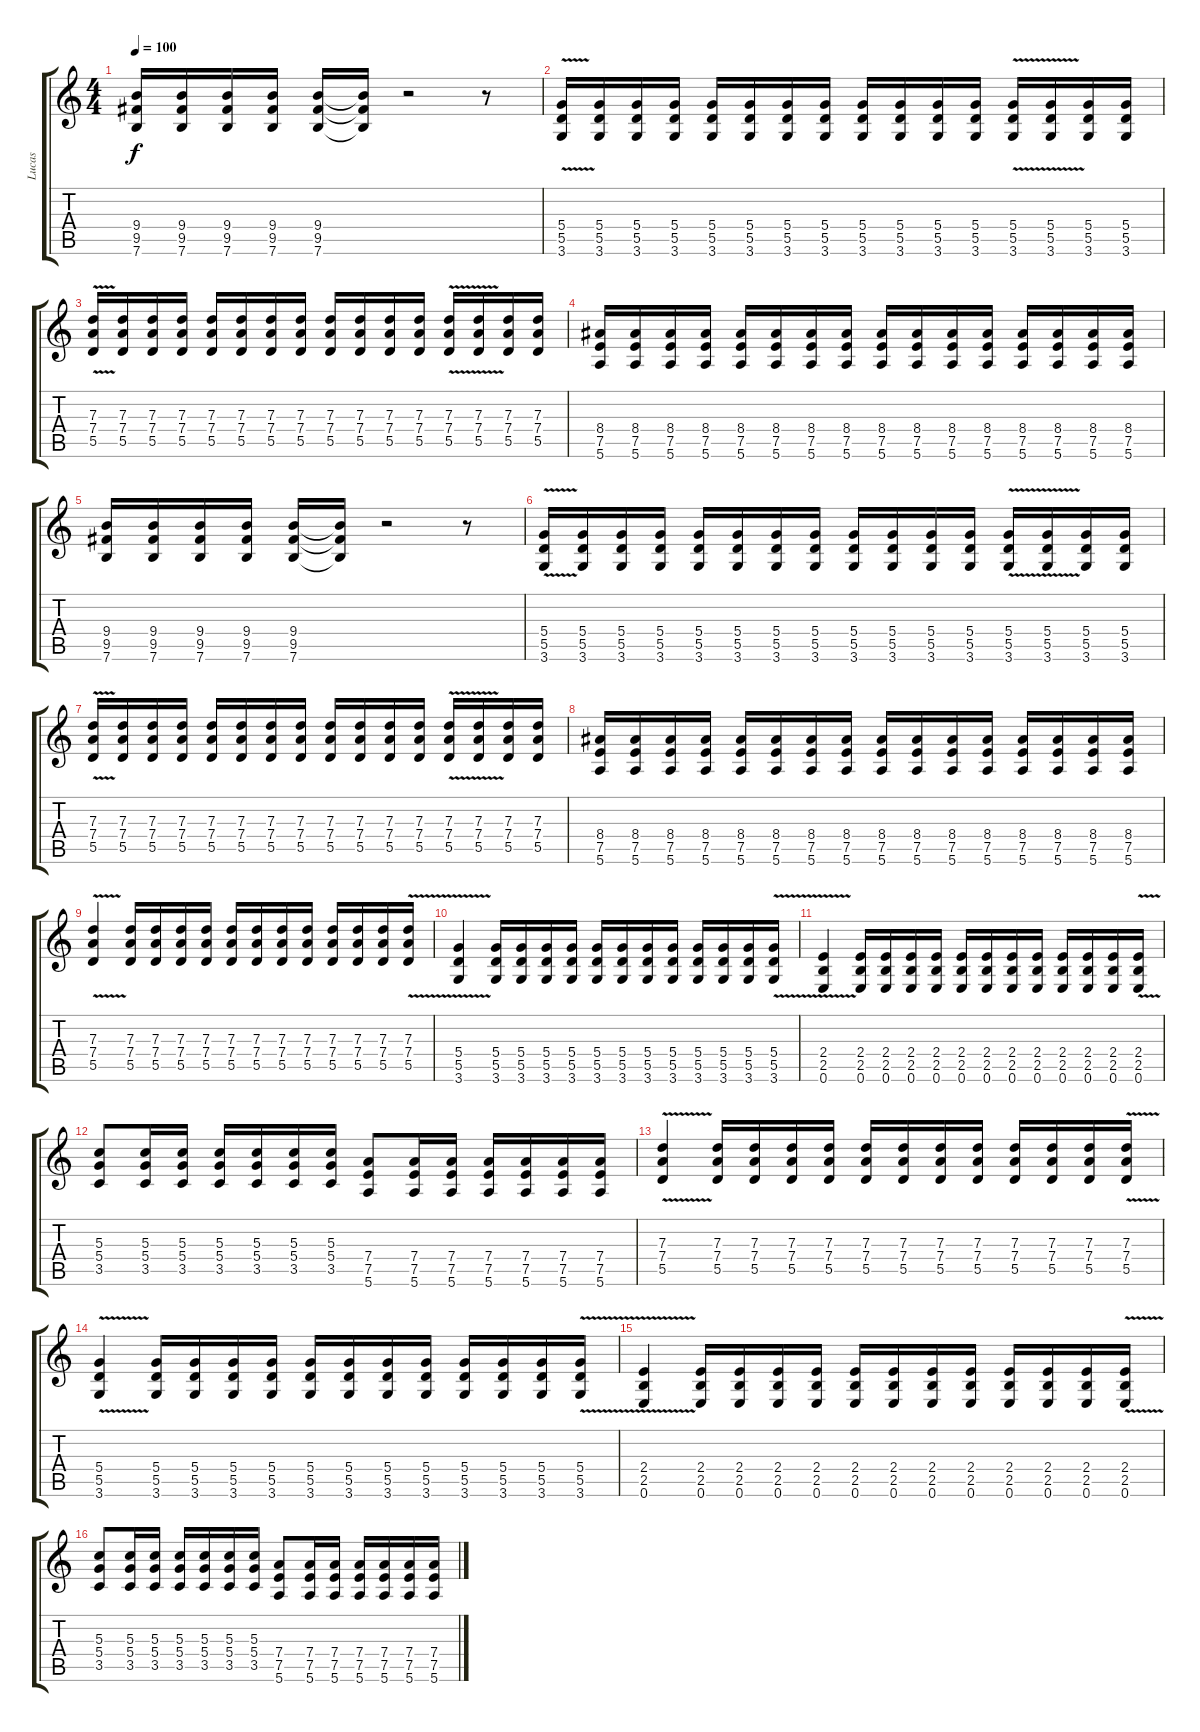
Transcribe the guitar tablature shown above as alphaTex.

\track ("Lucas" "Lucas") {instrument distortionguitar}
\staff {score tabs}
\tuning (E4 B3 G3 D3 A2 E2) {hide}
\ts (4 4)
\tempo 100
\clef g2
\ks c
(9.4 9.5 7.6).16{dy f} (9.4 9.5 7.6).16 (9.4 9.5 7.6).16 (9.4 9.5 7.6).16 (9.4 9.5 7.6).16 (9.4{t} 9.5{t} 7.6{t}).16 r.2 r.8 |
(5.4 5.5{v} 3.6).16 (5.4 5.5 3.6).16 (5.4 5.5 3.6).16 (5.4 5.5 3.6).16 (5.4 5.5 3.6).16 (5.4 5.5 3.6).16 (5.4 5.5 3.6).16 (5.4 5.5 3.6).16 (5.4 5.5 3.6).16 (5.4 5.5 3.6).16 (5.4 5.5 3.6).16 (5.4 5.5 3.6).16 (5.4{v} 5.5 3.6).16 (5.4 5.5{v} 3.6).16 (5.4 5.5 3.6).16 (5.4 5.5 3.6).16 |
(7.3 7.4 5.5{v}).16 (7.3 7.4 5.5).16 (7.3 7.4 5.5).16 (7.3 7.4 5.5).16 (7.3 7.4 5.5).16 (7.3 7.4 5.5).16 (7.3 7.4 5.5).16 (7.3 7.4 5.5).16 (7.3 7.4 5.5).16 (7.3 7.4 5.5).16 (7.3 7.4 5.5).16 (7.3 7.4 5.5).16 (7.3{v} 7.4 5.5).16 (7.3 7.4 5.5{v}).16 (7.3 7.4 5.5).16 (7.3 7.4 5.5).16 |
(8.4 7.5 5.6).16 (8.4 7.5 5.6).16 (8.4 7.5 5.6).16 (8.4 7.5 5.6).16 (8.4 7.5 5.6).16 (8.4 7.5 5.6).16 (8.4 7.5 5.6).16 (8.4 7.5 5.6).16 (8.4 7.5 5.6).16 (8.4 7.5 5.6).16 (8.4 7.5 5.6).16 (8.4 7.5 5.6).16 (8.4 7.5 5.6).16 (8.4 7.5 5.6).16 (8.4 7.5 5.6).16 (8.4 7.5 5.6).16 |
(9.4 9.5 7.6).16 (9.4 9.5 7.6).16 (9.4 9.5 7.6).16 (9.4 9.5 7.6).16 (9.4 9.5 7.6).16 (9.4{t} 9.5{t} 7.6{t}).16 r.2 r.8 |
(5.4 5.5{v} 3.6).16 (5.4 5.5 3.6).16 (5.4 5.5 3.6).16 (5.4 5.5 3.6).16 (5.4 5.5 3.6).16 (5.4 5.5 3.6).16 (5.4 5.5 3.6).16 (5.4 5.5 3.6).16 (5.4 5.5 3.6).16 (5.4 5.5 3.6).16 (5.4 5.5 3.6).16 (5.4 5.5 3.6).16 (5.4{v} 5.5 3.6).16 (5.4 5.5{v} 3.6).16 (5.4 5.5 3.6).16 (5.4 5.5 3.6).16 |
(7.3 7.4 5.5{v}).16 (7.3 7.4 5.5).16 (7.3 7.4 5.5).16 (7.3 7.4 5.5).16 (7.3 7.4 5.5).16 (7.3 7.4 5.5).16 (7.3 7.4 5.5).16 (7.3 7.4 5.5).16 (7.3 7.4 5.5).16 (7.3 7.4 5.5).16 (7.3 7.4 5.5).16 (7.3 7.4 5.5).16 (7.3{v} 7.4 5.5).16 (7.3 7.4 5.5{v}).16 (7.3 7.4 5.5).16 (7.3 7.4 5.5).16 |
(8.4 7.5 5.6).16 (8.4 7.5 5.6).16 (8.4 7.5 5.6).16 (8.4 7.5 5.6).16 (8.4 7.5 5.6).16 (8.4 7.5 5.6).16 (8.4 7.5 5.6).16 (8.4 7.5 5.6).16 (8.4 7.5 5.6).16 (8.4 7.5 5.6).16 (8.4 7.5 5.6).16 (8.4 7.5 5.6).16 (8.4 7.5 5.6).16 (8.4 7.5 5.6).16 (8.4 7.5 5.6).16 (8.4 7.5 5.6).16 |
(7.3 7.4 5.5{v}).4 (7.3 7.4 5.5).16 (7.3 7.4 5.5).16 (7.3 7.4 5.5).16 (7.3 7.4 5.5).16 (7.3 7.4 5.5).16 (7.3 7.4 5.5).16 (7.3 7.4 5.5).16 (7.3 7.4 5.5).16 (7.3 7.4 5.5).16 (7.3 7.4 5.5).16 (7.3 7.4 5.5).16 (7.3{v} 7.4 5.5).16 |
(5.4 5.5{v} 3.6).4 (5.4 5.5 3.6).16 (5.4 5.5 3.6).16 (5.4 5.5 3.6).16 (5.4 5.5 3.6).16 (5.4 5.5 3.6).16 (5.4 5.5 3.6).16 (5.4 5.5 3.6).16 (5.4 5.5 3.6).16 (5.4 5.5 3.6).16 (5.4 5.5 3.6).16 (5.4 5.5 3.6).16 (5.4{v} 5.5 3.6).16 |
(2.4 2.5{v} 0.6).4 (2.4 2.5 0.6).16 (2.4 2.5 0.6).16 (2.4 2.5 0.6).16 (2.4 2.5 0.6).16 (2.4 2.5 0.6).16 (2.4 2.5 0.6).16 (2.4 2.5 0.6).16 (2.4 2.5 0.6).16 (2.4 2.5 0.6).16 (2.4 2.5 0.6).16 (2.4 2.5 0.6).16 (2.4{v} 2.5 0.6).16 |
(5.3 5.4 3.5).8 (5.3 5.4 3.5).16 (5.3 5.4 3.5).16 (5.3 5.4 3.5).16 (5.3 5.4 3.5).16 (5.3 5.4 3.5).16 (5.3 5.4 3.5).16 (7.4 7.5 5.6).8 (7.4 7.5 5.6).16 (7.4 7.5 5.6).16 (7.4 7.5 5.6).16 (7.4 7.5 5.6).16 (7.4 7.5 5.6).16 (7.4 7.5 5.6).16 |
(7.3 7.4 5.5{v}).4 (7.3 7.4 5.5).16 (7.3 7.4 5.5).16 (7.3 7.4 5.5).16 (7.3 7.4 5.5).16 (7.3 7.4 5.5).16 (7.3 7.4 5.5).16 (7.3 7.4 5.5).16 (7.3 7.4 5.5).16 (7.3 7.4 5.5).16 (7.3 7.4 5.5).16 (7.3 7.4 5.5).16 (7.3{v} 7.4 5.5).16 |
(5.4 5.5{v} 3.6).4 (5.4 5.5 3.6).16 (5.4 5.5 3.6).16 (5.4 5.5 3.6).16 (5.4 5.5 3.6).16 (5.4 5.5 3.6).16 (5.4 5.5 3.6).16 (5.4 5.5 3.6).16 (5.4 5.5 3.6).16 (5.4 5.5 3.6).16 (5.4 5.5 3.6).16 (5.4 5.5 3.6).16 (5.4{v} 5.5 3.6).16 |
(2.4 2.5{v} 0.6).4 (2.4 2.5 0.6).16 (2.4 2.5 0.6).16 (2.4 2.5 0.6).16 (2.4 2.5 0.6).16 (2.4 2.5 0.6).16 (2.4 2.5 0.6).16 (2.4 2.5 0.6).16 (2.4 2.5 0.6).16 (2.4 2.5 0.6).16 (2.4 2.5 0.6).16 (2.4 2.5 0.6).16 (2.4{v} 2.5 0.6).16 |
(5.3 5.4 3.5).8 (5.3 5.4 3.5).16 (5.3 5.4 3.5).16 (5.3 5.4 3.5).16 (5.3 5.4 3.5).16 (5.3 5.4 3.5).16 (5.3 5.4 3.5).16 (7.4 7.5 5.6).8 (7.4 7.5 5.6).16 (7.4 7.5 5.6).16 (7.4 7.5 5.6).16 (7.4 7.5 5.6).16 (7.4 7.5 5.6).16 (7.4 7.5 5.6).16
